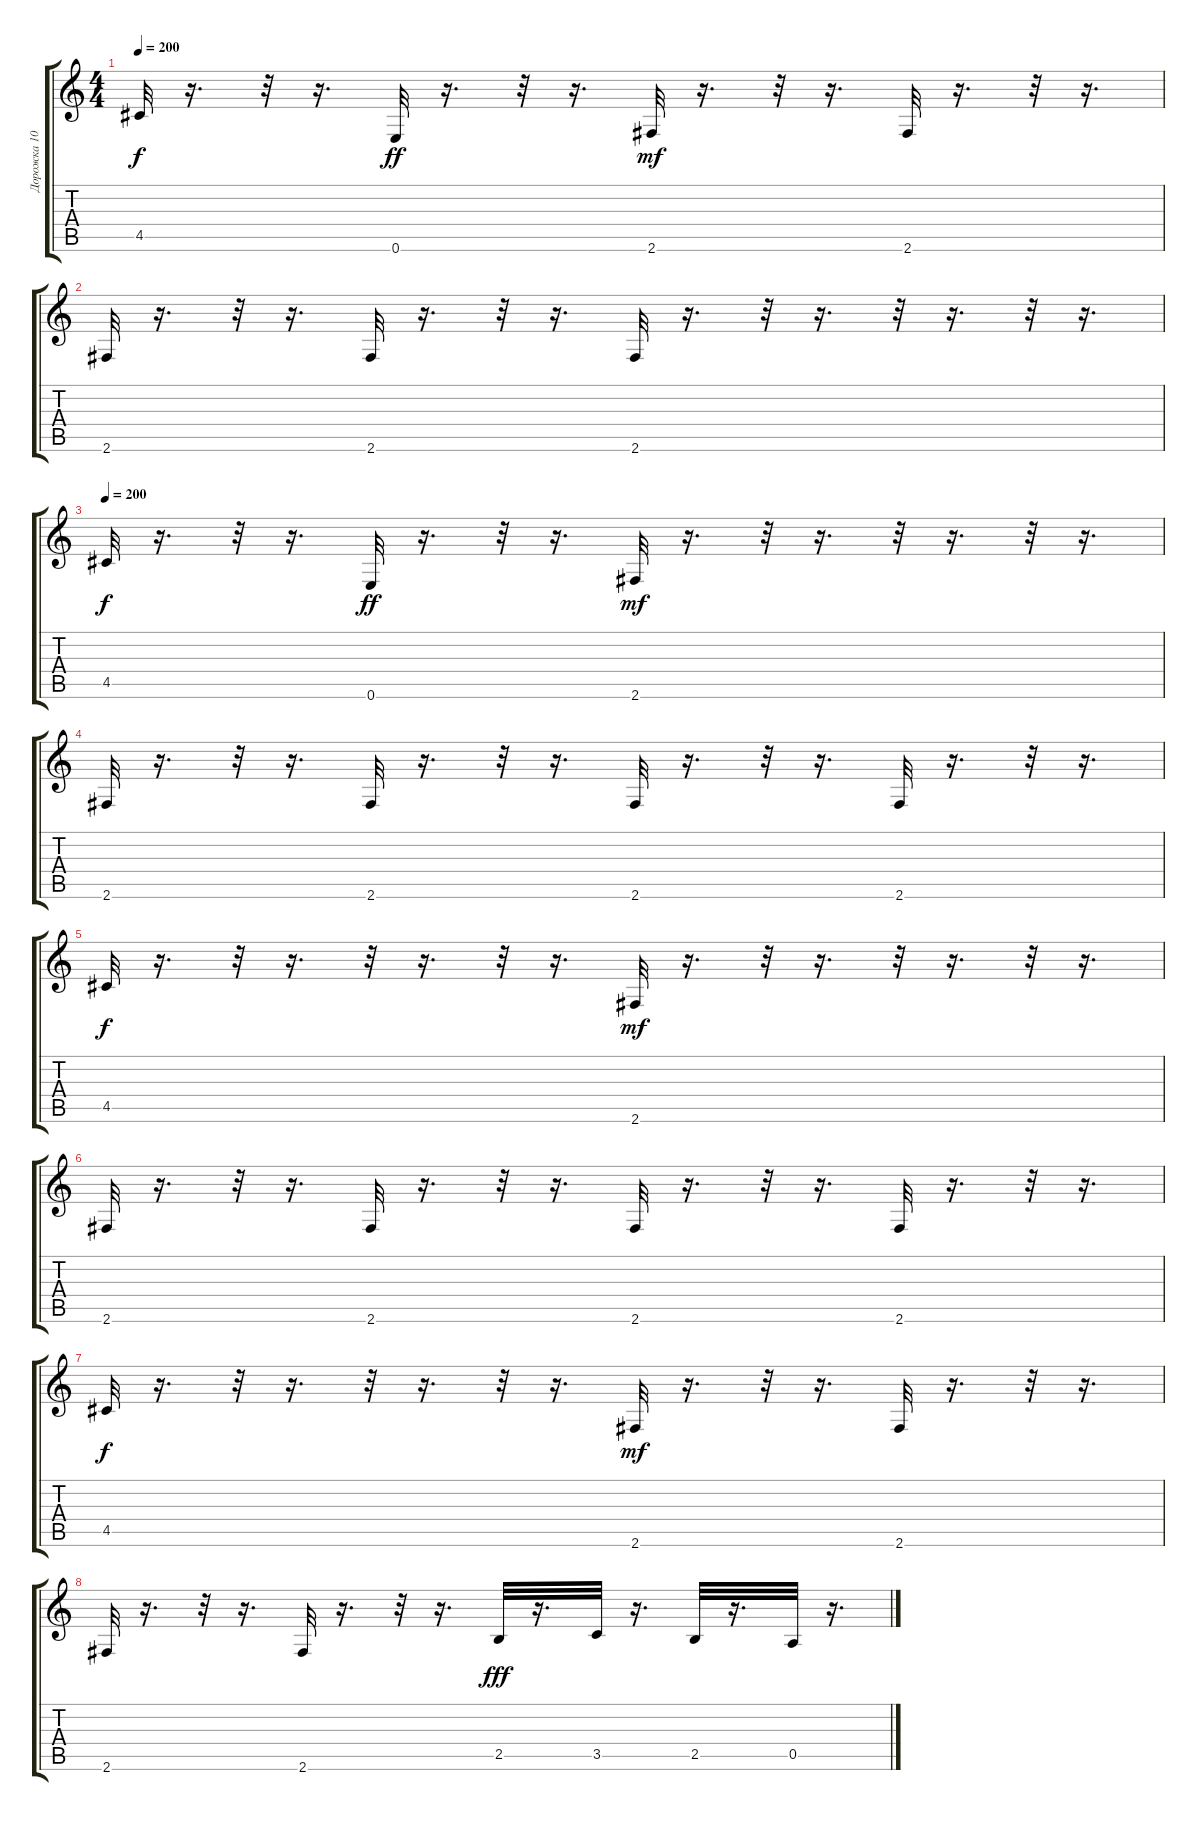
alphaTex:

\track ("Дорожка 10" "Дорожка 10") {instrument acousticguitarnylon}
\staff {score tabs}
\tuning (E4 B3 G3 D3 A2 E2) {hide}
\ts (4 4)
\tempo 200
\clef g2
\ks c
4.5.32{dy f} r.16{d} r.32 r.16{d} 0.6.32{dy ff} r.16{d} r.32 r.16{d} 2.6.32{dy mf} r.16{d} r.32 r.16{d} 2.6.32 r.16{d} r.32 r.16{d} |
2.6.32 r.16{d} r.32 r.16{d} 2.6.32 r.16{d} r.32 r.16{d} 2.6.32 r.16{d} r.32 r.16{d} r.32 r.16{d} r.32 r.16{d} |
\tempo 200
4.5.32{dy f} r.16{d} r.32 r.16{d} 0.6.32{dy ff} r.16{d} r.32 r.16{d} 2.6.32{dy mf} r.16{d} r.32 r.16{d} r.32 r.16{d} r.32 r.16{d} |
2.6.32 r.16{d} r.32 r.16{d} 2.6.32 r.16{d} r.32 r.16{d} 2.6.32 r.16{d} r.32 r.16{d} 2.6.32 r.16{d} r.32 r.16{d} |
4.5.32{dy f} r.16{d} r.32 r.16{d} r.32 r.16{d} r.32 r.16{d} 2.6.32{dy mf} r.16{d} r.32 r.16{d} r.32 r.16{d} r.32 r.16{d} |
2.6.32 r.16{d} r.32 r.16{d} 2.6.32 r.16{d} r.32 r.16{d} 2.6.32 r.16{d} r.32 r.16{d} 2.6.32 r.16{d} r.32 r.16{d} |
4.5.32{dy f} r.16{d} r.32 r.16{d} r.32 r.16{d} r.32 r.16{d} 2.6.32{dy mf} r.16{d} r.32 r.16{d} 2.6.32 r.16{d} r.32 r.16{d} |
2.6.32 r.16{d} r.32 r.16{d} 2.6.32 r.16{d} r.32 r.16{d} 2.5.32{dy fff} r.16{d} 3.5.32 r.16{d} 2.5.32 r.16{d} 0.5.32 r.16{d}
